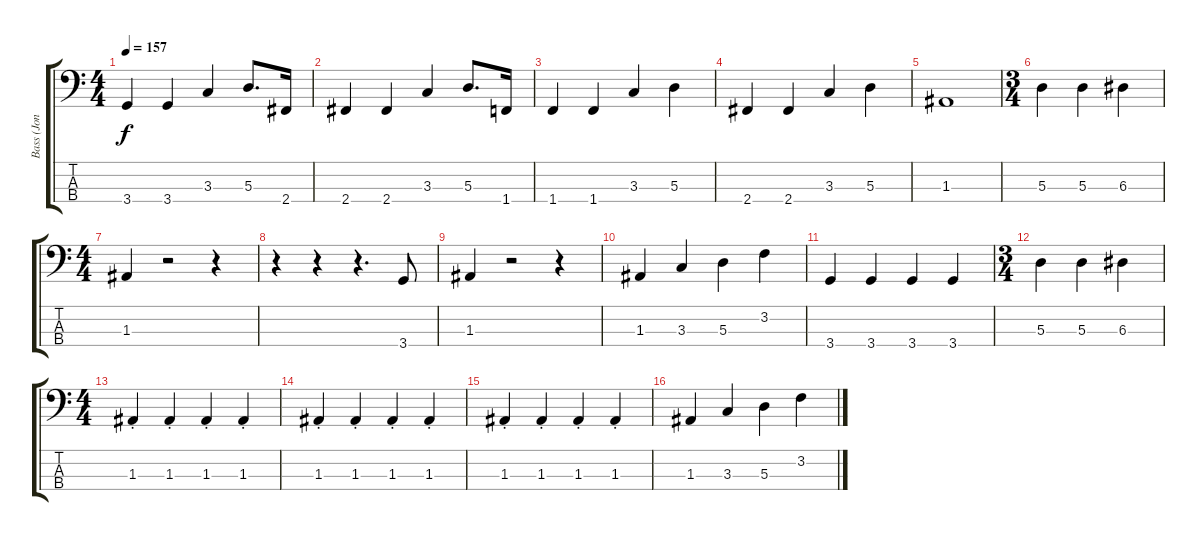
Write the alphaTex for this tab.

\track ("Bass (Jon Walker)" "Bass (Jon ") {instrument electricbassfinger}
\staff {score tabs}
\tuning (G2 D2 A1 E1) {hide}
\ts (4 4)
\tempo 157
\clef f4
\ks c
3.4.4{dy f} 3.4.4 3.3.4 5.3.8{d} 2.4.16 |
2.4.4 2.4.4 3.3.4 5.3.8{d} 1.4.16 |
1.4.4 1.4.4 3.3.4 5.3.4 |
2.4.4 2.4.4 3.3.4 5.3.4 |
1.3.1 |
\ts (3 4)
5.3.4 5.3.4 6.3.4 |
\ts (4 4)
1.3.4 r.2 r.4 |
r.4 r.4 r.4{d} 3.4.8 |
1.3.4 r.2 r.4 |
1.3.4 3.3.4 5.3.4 3.2.4 |
3.4.4 3.4.4 3.4.4 3.4.4 |
\ts (3 4)
5.3.4 5.3.4 6.3.4 |
\ts (4 4)
1.3{st}.4 1.3{st}.4 1.3{st}.4 1.3{st}.4 |
1.3{st}.4 1.3{st}.4 1.3{st}.4 1.3{st}.4 |
1.3{st}.4 1.3{st}.4 1.3{st}.4 1.3{st}.4 |
1.3.4 3.3.4 5.3.4 3.2.4
